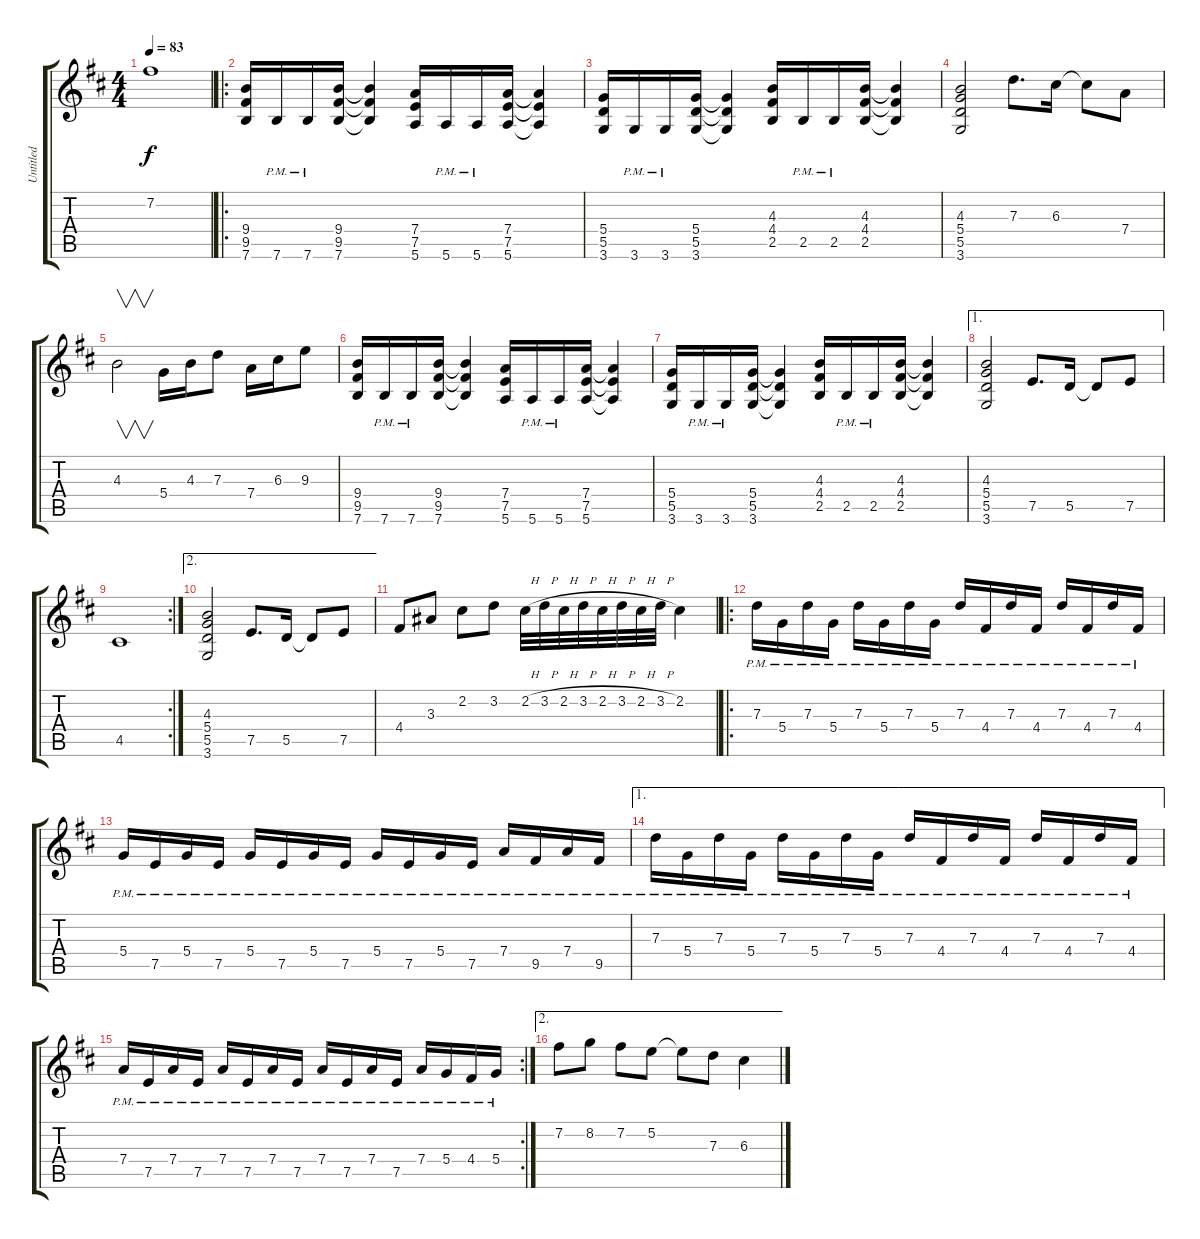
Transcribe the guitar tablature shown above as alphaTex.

\track ("Untitled" "Untitled") {instrument distortionguitar}
\staff {score tabs}
\tuning (E4 B3 G3 D3 A2 E2) {hide}
\ts (4 4)
\tempo 83
\clef g2
\ks d
7.2.1{dy f} |
\ro
(9.4 9.5 7.6).16 7.6{pm}.16 7.6{pm}.16 (9.4 9.5 7.6).16 (9.4{t} 9.5{t} 7.6{t}).4 (7.4 7.5 5.6).16 5.6{pm}.16 5.6{pm}.16 (7.4 7.5 5.6).16 (7.4{t} 7.5{t} 5.6{t}).4 |
(5.4 5.5 3.6).16 3.6{pm}.16 3.6{pm}.16 (5.4 5.5 3.6).16 (5.4{t} 5.5{t} 3.6{t}).4 (4.3 4.4 2.5).16 2.5{pm}.16 2.5{pm}.16 (4.3 4.4 2.5).16 (4.3{t} 4.4{t} 2.5{t}).4 |
(4.3 5.4 5.5 3.6).2 7.3.8{d} 6.3.16 6.3{t}.8 7.4.8 |
4.3.2{v} 5.4.16 4.3.16 7.3.8 7.4.16 6.3.16 9.3.8 |
(9.4 9.5 7.6).16 7.6{pm}.16 7.6{pm}.16 (9.4 9.5 7.6).16 (9.4{t} 9.5{t} 7.6{t}).4 (7.4 7.5 5.6).16 5.6{pm}.16 5.6{pm}.16 (7.4 7.5 5.6).16 (7.4{t} 7.5{t} 5.6{t}).4 |
(5.4 5.5 3.6).16 3.6{pm}.16 3.6{pm}.16 (5.4 5.5 3.6).16 (5.4{t} 5.5{t} 3.6{t}).4 (4.3 4.4 2.5).16 2.5{pm}.16 2.5{pm}.16 (4.3 4.4 2.5).16 (4.3{t} 4.4{t} 2.5{t}).4 |
\ae 1
(4.3 5.4 5.5 3.6).2 7.5.8{d} 5.5.16 5.5{t}.8 7.5.8 |
\rc 2
4.5.1 |
\ae 2
(4.3 5.4 5.5 3.6).2 7.5.8{d} 5.5.16 5.5{t}.8 7.5.8 |
4.4.8 3.3.8 2.2.8 3.2.8 2.2{h}.32 3.2{h}.32 2.2{h}.32 3.2{h}.32 2.2{h}.32 3.2{h}.32 2.2{h}.32 3.2{h}.32 2.2.4 |
\ro
7.3{pm}.16 5.4{pm}.16 7.3{pm}.16 5.4{pm}.16 7.3{pm}.16 5.4{pm}.16 7.3{pm}.16 5.4{pm}.16 7.3{pm}.16 4.4{pm}.16 7.3{pm}.16 4.4{pm}.16 7.3{pm}.16 4.4{pm}.16 7.3{pm}.16 4.4{pm}.16 |
5.4{pm}.16 7.5{pm}.16 5.4{pm}.16 7.5{pm}.16 5.4{pm}.16 7.5{pm}.16 5.4{pm}.16 7.5{pm}.16 5.4{pm}.16 7.5{pm}.16 5.4{pm}.16 7.5{pm}.16 7.4{pm}.16 9.5{pm}.16 7.4{pm}.16 9.5{pm}.16 |
\ae 1
7.3{pm}.16 5.4{pm}.16 7.3{pm}.16 5.4{pm}.16 7.3{pm}.16 5.4{pm}.16 7.3{pm}.16 5.4{pm}.16 7.3{pm}.16 4.4{pm}.16 7.3{pm}.16 4.4{pm}.16 7.3{pm}.16 4.4{pm}.16 7.3{pm}.16 4.4{pm}.16 |
\rc 2
7.4{pm}.16 7.5{pm}.16 7.4{pm}.16 7.5{pm}.16 7.4{pm}.16 7.5{pm}.16 7.4{pm}.16 7.5{pm}.16 7.4{pm}.16 7.5{pm}.16 7.4{pm}.16 7.5{pm}.16 7.4{pm}.16 5.4{pm}.16 4.4{pm}.16 5.4{pm}.16 |
\ae 2
7.2.8 8.2.8 7.2.8 5.2.8 5.2{t}.8 7.3.8 6.3.4
